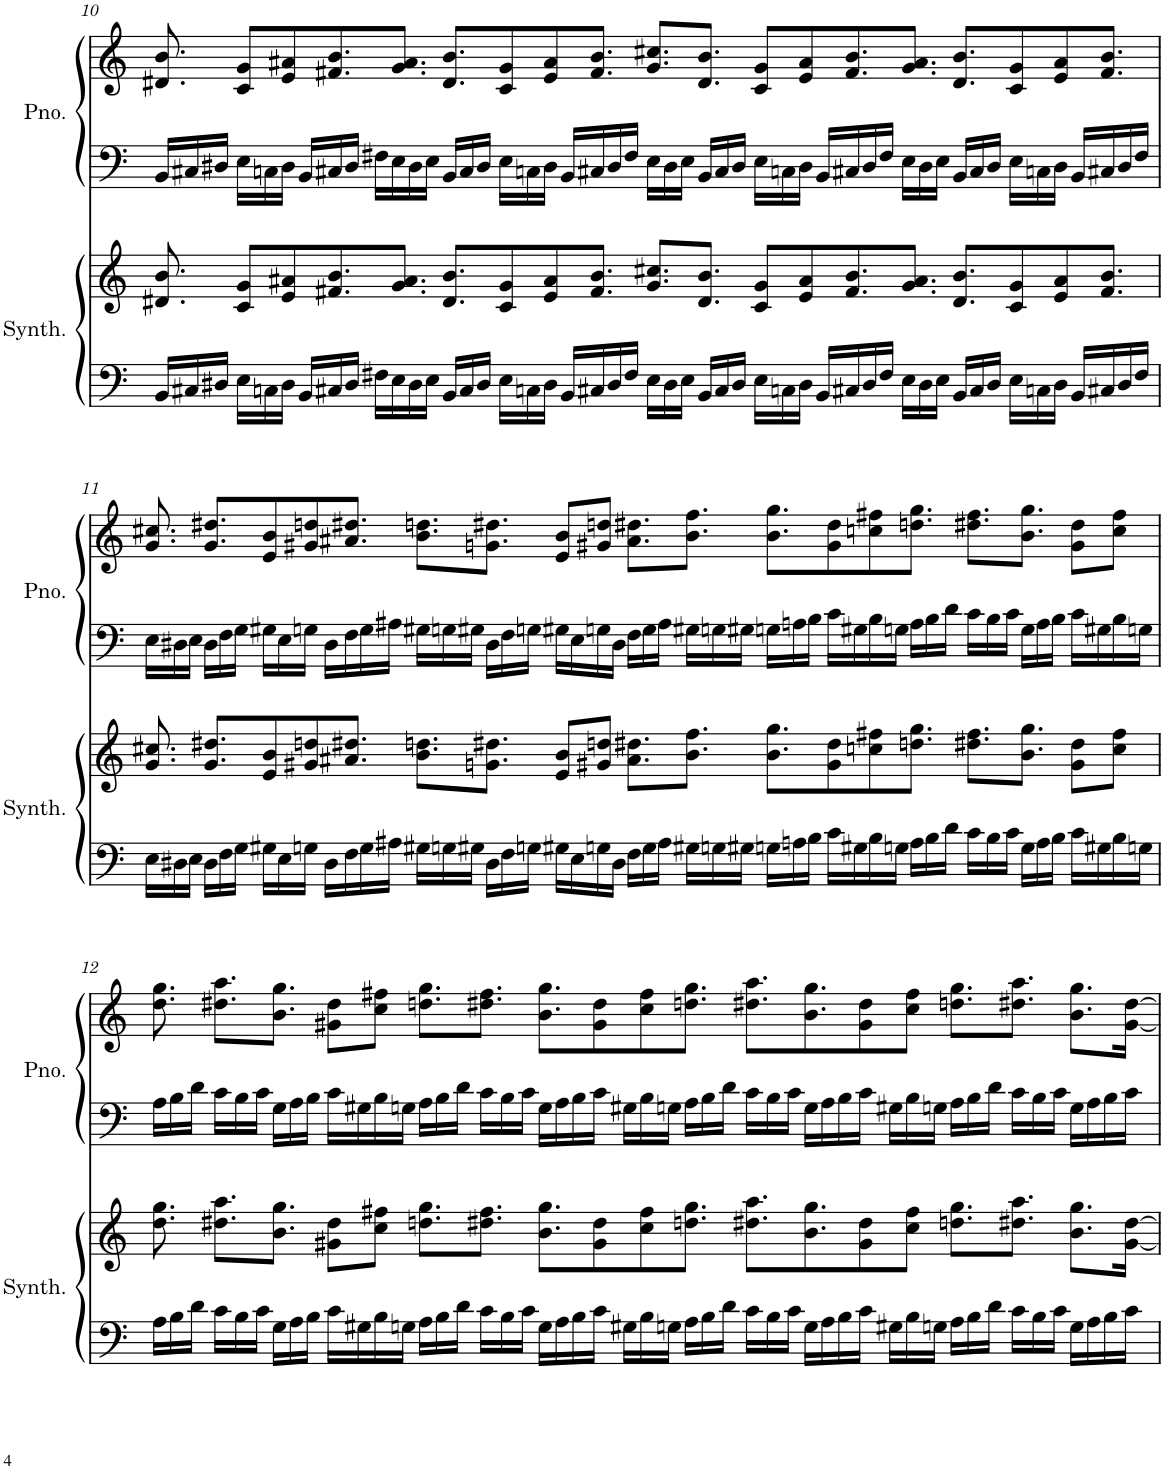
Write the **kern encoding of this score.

**kern	**kern	**kern	**kern
*part2	*part2	*part1	*part1
*staff4	*staff3	*staff2	*staff1
*I"Square Synthesizer	*	*I"Piano	*
*I'Synth.	*	*I'Pno.	*
!!LO:PB:g=z
*clefF4	*clefG2	*clefF4	*clefG2
*k[]	*k[]	*k[]	*k[]
*M49/16	*M49/16	*M49/16	*M49/16
=10	=10	=10	=10
16BB/LL	8.d#X/ 8.b/	16BB/LL	8.d#X/ 8.b/
16C#X/	.	16C#X/	.
16D#X/JJ	.	16D#X/JJ	.
16E\LL	8c/ 8g/L	16E\LL	8c/ 8g/L
16Cn\	.	16Cn\	.
16D#\JJ	8e/ 8a#X/	16D#\JJ	8e/ 8a#X/
16BB/LL	.	16BB/LL	.
16C#X/	8.f#X/ 8.b/	16C#X/	8.f#X/ 8.b/
16D#/JJ	.	16D#/JJ	.
16F#X\LL	.	16F#X\LL	.
16E\	8.g/ 8.a#/J	16E\	8.g/ 8.a#/J
16D#\	.	16D#\	.
16E\JJ	.	16E\JJ	.
16BB/LL	8.d#/ 8.b/L	16BB/LL	8.d#/ 8.b/L
16C#/	.	16C#/	.
16D#/JJ	.	16D#/JJ	.
16E\LL	8c/ 8g/	16E\LL	8c/ 8g/
16Cn\	.	16Cn\	.
16D#\JJ	8e/ 8a#/	16D#\JJ	8e/ 8a#/
16BB/LL	.	16BB/LL	.
16C#X/	8.f#/ 8.b/J	16C#X/	8.f#/ 8.b/J
16D#/	.	16D#/	.
16F#/JJ	.	16F#/JJ	.
16E\LL	8.g/ 8.cc#X/L	16E\LL	8.g/ 8.cc#X/L
16D#\	.	16D#\	.
16E\JJ	.	16E\JJ	.
16BB/LL	8.d#/ 8.b/J	16BB/LL	8.d#/ 8.b/J
16C#/	.	16C#/	.
16D#/JJ	.	16D#/JJ	.
16E\LL	8c/ 8g/L	16E\LL	8c/ 8g/L
16Cn\	.	16Cn\	.
16D#\JJ	8e/ 8a#/	16D#\JJ	8e/ 8a#/
16BB/LL	.	16BB/LL	.
16C#X/	8.f#/ 8.b/	16C#X/	8.f#/ 8.b/
16D#/	.	16D#/	.
16F#/JJ	.	16F#/JJ	.
16E\LL	8.g/ 8.a#/J	16E\LL	8.g/ 8.a#/J
16D#\	.	16D#\	.
16E\JJ	.	16E\JJ	.
16BB/LL	8.d#/ 8.b/L	16BB/LL	8.d#/ 8.b/L
16C#/	.	16C#/	.
16D#/JJ	.	16D#/JJ	.
16E\LL	8c/ 8g/	16E\LL	8c/ 8g/
16Cn\	.	16Cn\	.
16D#\JJ	8e/ 8a#/	16D#\JJ	8e/ 8a#/
16BB/LL	.	16BB/LL	.
16C#X/	8.f#/ 8.b/J	16C#X/	8.f#/ 8.b/J
16D#/	.	16D#/	.
16F#/JJ	.	16F#/JJ	.
!!LO:LB:g=z
=11	=11	=11	=11
16E\LL	8.g/ 8.cc#X/	16E\LL	8.g/ 8.cc#X/
16D#X\	.	16D#X\	.
16E\JJ	.	16E\JJ	.
16D#\LL	8.g/ 8.dd#X/L	16D#\LL	8.g/ 8.dd#X/L
16F\	.	16F\	.
16G\JJ	.	16G\JJ	.
16G#X\LL	8e/ 8b/	16G#X\LL	8e/ 8b/
16E\	.	16E\	.
16Gn\JJ	8g#X/ 8ddn/	16Gn\JJ	8g#X/ 8ddn/
16D#\LL	.	16D#\LL	.
16F\	8.a#X/ 8.dd#X/J	16F\	8.a#X/ 8.dd#X/J
16G\	.	16G\	.
16A#X\JJ	.	16A#X\JJ	.
16G#X\LL	8.b\ 8.ddn\L	16G#X\LL	8.b\ 8.ddn\L
16Gn\	.	16Gn\	.
16G#X\JJ	.	16G#X\JJ	.
16D#\LL	8.gn\ 8.dd#X\J	16D#\LL	8.gn\ 8.dd#X\J
16F\	.	16F\	.
16Gn\JJ	.	16Gn\JJ	.
16G#X\LL	8e/ 8b/L	16G#X\LL	8e/ 8b/L
16E\	.	16E\	.
16Gn\	8g#X/ 8ddn/J	16Gn\	8g#X/ 8ddn/J
16D#\JJ	.	16D#\JJ	.
16F\LL	8.a#\ 8.dd#X\L	16F\LL	8.a#\ 8.dd#X\L
16G\	.	16G\	.
16A#\JJ	.	16A#\JJ	.
16G#X\LL	8.b\ 8.ff\J	16G#X\LL	8.b\ 8.ff\J
16Gn\	.	16Gn\	.
16G#X\JJ	.	16G#X\JJ	.
16Gn\LL	8.b\ 8.gg\L	16Gn\LL	8.b\ 8.gg\L
16An\	.	16An\	.
16B\JJ	.	16B\JJ	.
16c\LL	8g#\ 8dd#\	16c\LL	8g#\ 8dd#\
16G#X\	.	16G#X\	.
16B\	8ccn\ 8ff#X\	16B\	8ccn\ 8ff#X\
16Gn\JJ	.	16Gn\JJ	.
16A\LL	8.ddn\ 8.gg\J	16A\LL	8.ddn\ 8.gg\J
16B\	.	16B\	.
16d\JJ	.	16d\JJ	.
16c\LL	8.dd#X\ 8.ff#\L	16c\LL	8.dd#X\ 8.ff#\L
16B\	.	16B\	.
16c\JJ	.	16c\JJ	.
16G\LL	8.b\ 8.gg\J	16G\LL	8.b\ 8.gg\J
16A\	.	16A\	.
16B\JJ	.	16B\JJ	.
16c\LL	8g#\ 8dd#\L	16c\LL	8g#\ 8dd#\L
16G#X\	.	16G#X\	.
16B\	8cc\ 8ff#\J	16B\	8cc\ 8ff#\J
16Gn\JJ	.	16Gn\JJ	.
!!LO:LB:g=z
=12	=12	=12	=12
16A\LL	8.dd\ 8.gg\	16A\LL	8.dd\ 8.gg\
16B\	.	16B\	.
16d\JJ	.	16d\JJ	.
16c\LL	8.dd#X\ 8.aa\L	16c\LL	8.dd#X\ 8.aa\L
16B\	.	16B\	.
16c\JJ	.	16c\JJ	.
16G\LL	8.b\ 8.gg\J	16G\LL	8.b\ 8.gg\J
16A\	.	16A\	.
16B\JJ	.	16B\JJ	.
16c\LL	8g#X\ 8dd#\L	16c\LL	8g#X\ 8dd#\L
16G#X\	.	16G#X\	.
16B\	8cc\ 8ff#X\J	16B\	8cc\ 8ff#X\J
16Gn\JJ	.	16Gn\JJ	.
16A\LL	8.ddn\ 8.gg\L	16A\LL	8.ddn\ 8.gg\L
16B\	.	16B\	.
16d\JJ	.	16d\JJ	.
16c\LL	8.dd#X\ 8.ff#\J	16c\LL	8.dd#X\ 8.ff#\J
16B\	.	16B\	.
16c\JJ	.	16c\JJ	.
16G\LL	8.b\ 8.gg\L	16G\LL	8.b\ 8.gg\L
16A\	.	16A\	.
16B\	.	16B\	.
16c\JJ	8g#\ 8dd#\	16c\JJ	8g#\ 8dd#\
16G#X\LL	.	16G#X\LL	.
16B\	8cc\ 8ff#\	16B\	8cc\ 8ff#\
16Gn\JJ	.	16Gn\JJ	.
16A\LL	8.ddn\ 8.gg\J	16A\LL	8.ddn\ 8.gg\J
16B\	.	16B\	.
16d\JJ	.	16d\JJ	.
16c\LL	8.dd#X\ 8.aa\L	16c\LL	8.dd#X\ 8.aa\L
16B\	.	16B\	.
16c\JJ	.	16c\JJ	.
16G\LL	8.b\ 8.gg\	16G\LL	8.b\ 8.gg\
16A\	.	16A\	.
16B\	.	16B\	.
16c\JJ	8g#\ 8dd#\	16c\JJ	8g#\ 8dd#\
16G#X\LL	.	16G#X\LL	.
16B\	8cc\ 8ff#\J	16B\	8cc\ 8ff#\J
16Gn\JJ	.	16Gn\JJ	.
16A\LL	8.ddn\ 8.gg\L	16A\LL	8.ddn\ 8.gg\L
16B\	.	16B\	.
16d\JJ	.	16d\JJ	.
16c\LL	8.dd#X\ 8.aa\J	16c\LL	8.dd#X\ 8.aa\J
16B\	.	16B\	.
16c\JJ	.	16c\JJ	.
16G\LL	8.b\ 8.gg\L	16G\LL	8.b\ 8.gg\L
16A\	.	16A\	.
16B\	.	16B\	.
16c\JJ	[16g#\ [16dd#\Jk	16c\JJ	[16g#\ [16dd#\Jk
=	=	=	=
*-	*-	*-	*-
